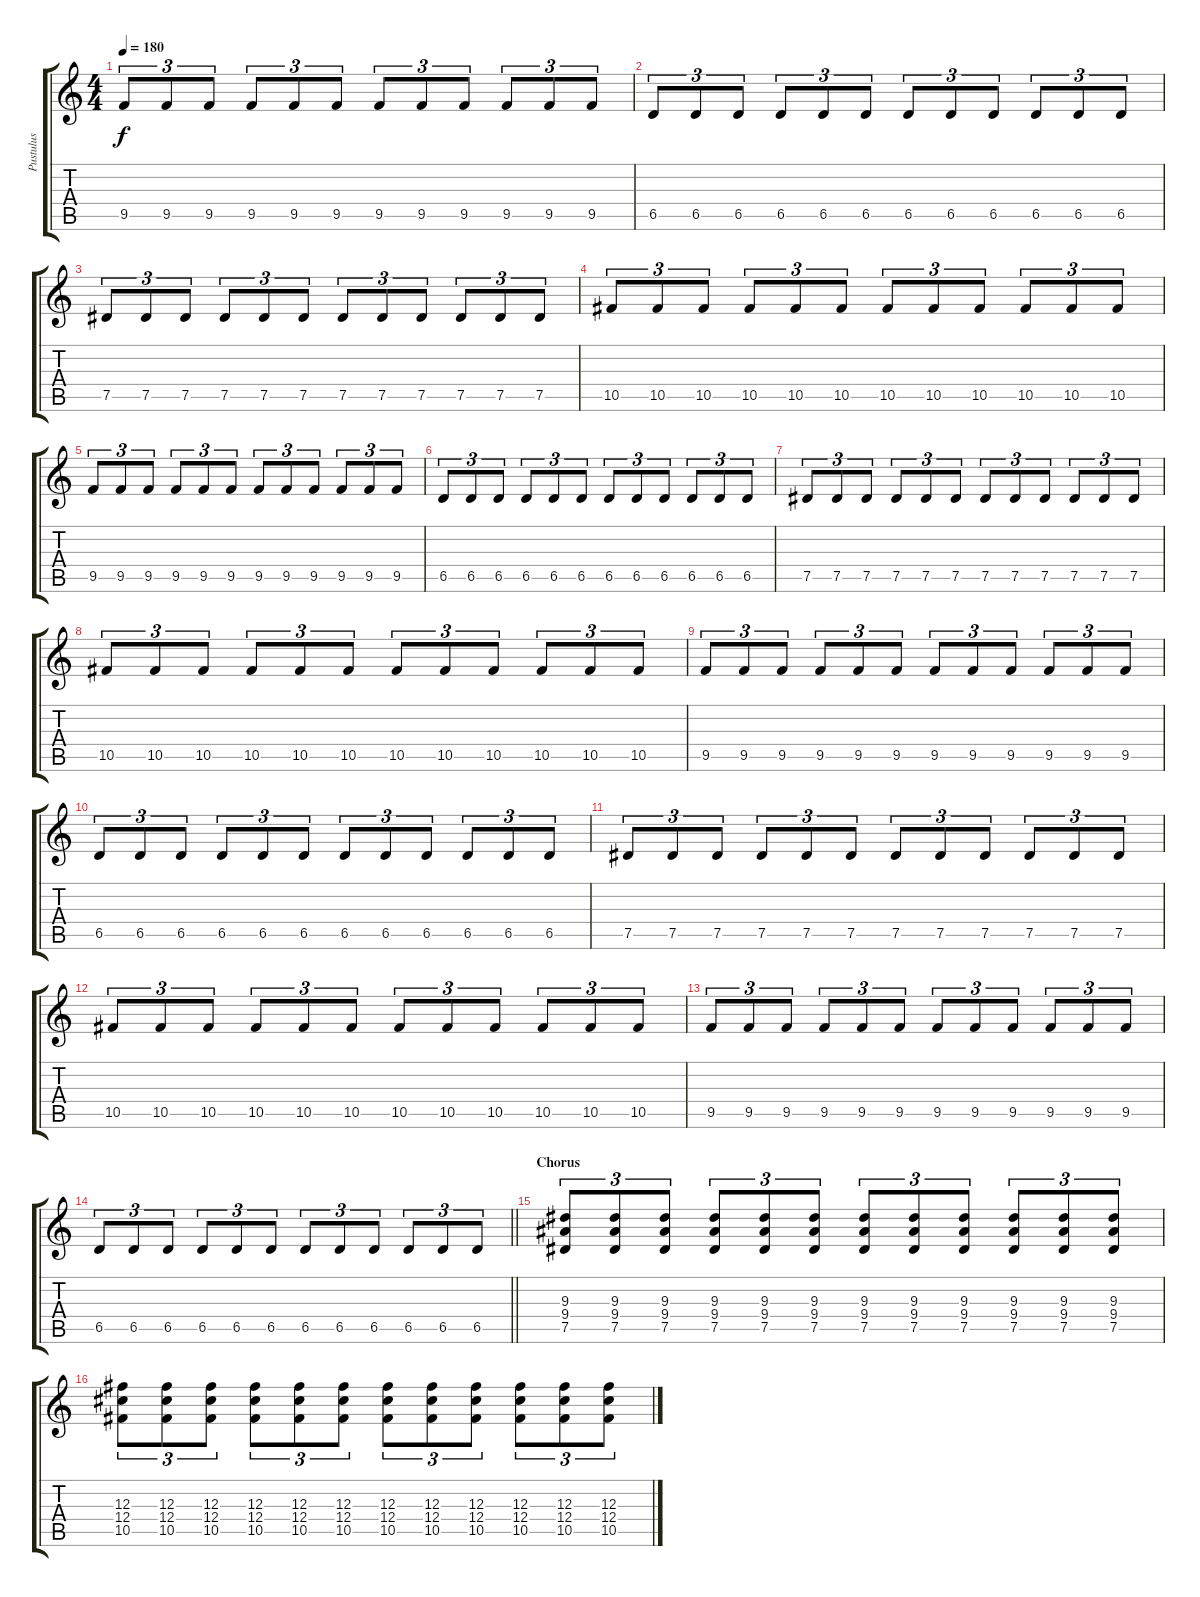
\track ("Pustulus" "Pustulus") {instrument overdrivenguitar}
\staff {score tabs}
\tuning (Eb4 Bb3 Gb3 Db3 Ab2 Eb2) {hide}
\ts (4 4)
\tempo 180
\clef g2
\ks c
9.5.8{tu (3 2) dy f} 9.5.8{tu (3 2)} 9.5.8{tu (3 2)} 9.5.8{tu (3 2)} 9.5.8{tu (3 2)} 9.5.8{tu (3 2)} 9.5.8{tu (3 2)} 9.5.8{tu (3 2)} 9.5.8{tu (3 2)} 9.5.8{tu (3 2)} 9.5.8{tu (3 2)} 9.5.8{tu (3 2)} |
6.5.8{tu (3 2)} 6.5.8{tu (3 2)} 6.5.8{tu (3 2)} 6.5.8{tu (3 2)} 6.5.8{tu (3 2)} 6.5.8{tu (3 2)} 6.5.8{tu (3 2)} 6.5.8{tu (3 2)} 6.5.8{tu (3 2)} 6.5.8{tu (3 2)} 6.5.8{tu (3 2)} 6.5.8{tu (3 2)} |
7.5.8{tu (3 2)} 7.5.8{tu (3 2)} 7.5.8{tu (3 2)} 7.5.8{tu (3 2)} 7.5.8{tu (3 2)} 7.5.8{tu (3 2)} 7.5.8{tu (3 2)} 7.5.8{tu (3 2)} 7.5.8{tu (3 2)} 7.5.8{tu (3 2)} 7.5.8{tu (3 2)} 7.5.8{tu (3 2)} |
10.5.8{tu (3 2)} 10.5.8{tu (3 2)} 10.5.8{tu (3 2)} 10.5.8{tu (3 2)} 10.5.8{tu (3 2)} 10.5.8{tu (3 2)} 10.5.8{tu (3 2)} 10.5.8{tu (3 2)} 10.5.8{tu (3 2)} 10.5.8{tu (3 2)} 10.5.8{tu (3 2)} 10.5.8{tu (3 2)} |
9.5.8{tu (3 2)} 9.5.8{tu (3 2)} 9.5.8{tu (3 2)} 9.5.8{tu (3 2)} 9.5.8{tu (3 2)} 9.5.8{tu (3 2)} 9.5.8{tu (3 2)} 9.5.8{tu (3 2)} 9.5.8{tu (3 2)} 9.5.8{tu (3 2)} 9.5.8{tu (3 2)} 9.5.8{tu (3 2)} |
6.5.8{tu (3 2)} 6.5.8{tu (3 2)} 6.5.8{tu (3 2)} 6.5.8{tu (3 2)} 6.5.8{tu (3 2)} 6.5.8{tu (3 2)} 6.5.8{tu (3 2)} 6.5.8{tu (3 2)} 6.5.8{tu (3 2)} 6.5.8{tu (3 2)} 6.5.8{tu (3 2)} 6.5.8{tu (3 2)} |
7.5.8{tu (3 2)} 7.5.8{tu (3 2)} 7.5.8{tu (3 2)} 7.5.8{tu (3 2)} 7.5.8{tu (3 2)} 7.5.8{tu (3 2)} 7.5.8{tu (3 2)} 7.5.8{tu (3 2)} 7.5.8{tu (3 2)} 7.5.8{tu (3 2)} 7.5.8{tu (3 2)} 7.5.8{tu (3 2)} |
10.5.8{tu (3 2)} 10.5.8{tu (3 2)} 10.5.8{tu (3 2)} 10.5.8{tu (3 2)} 10.5.8{tu (3 2)} 10.5.8{tu (3 2)} 10.5.8{tu (3 2)} 10.5.8{tu (3 2)} 10.5.8{tu (3 2)} 10.5.8{tu (3 2)} 10.5.8{tu (3 2)} 10.5.8{tu (3 2)} |
9.5.8{tu (3 2)} 9.5.8{tu (3 2)} 9.5.8{tu (3 2)} 9.5.8{tu (3 2)} 9.5.8{tu (3 2)} 9.5.8{tu (3 2)} 9.5.8{tu (3 2)} 9.5.8{tu (3 2)} 9.5.8{tu (3 2)} 9.5.8{tu (3 2)} 9.5.8{tu (3 2)} 9.5.8{tu (3 2)} |
6.5.8{tu (3 2)} 6.5.8{tu (3 2)} 6.5.8{tu (3 2)} 6.5.8{tu (3 2)} 6.5.8{tu (3 2)} 6.5.8{tu (3 2)} 6.5.8{tu (3 2)} 6.5.8{tu (3 2)} 6.5.8{tu (3 2)} 6.5.8{tu (3 2)} 6.5.8{tu (3 2)} 6.5.8{tu (3 2)} |
7.5.8{tu (3 2)} 7.5.8{tu (3 2)} 7.5.8{tu (3 2)} 7.5.8{tu (3 2)} 7.5.8{tu (3 2)} 7.5.8{tu (3 2)} 7.5.8{tu (3 2)} 7.5.8{tu (3 2)} 7.5.8{tu (3 2)} 7.5.8{tu (3 2)} 7.5.8{tu (3 2)} 7.5.8{tu (3 2)} |
10.5.8{tu (3 2)} 10.5.8{tu (3 2)} 10.5.8{tu (3 2)} 10.5.8{tu (3 2)} 10.5.8{tu (3 2)} 10.5.8{tu (3 2)} 10.5.8{tu (3 2)} 10.5.8{tu (3 2)} 10.5.8{tu (3 2)} 10.5.8{tu (3 2)} 10.5.8{tu (3 2)} 10.5.8{tu (3 2)} |
9.5.8{tu (3 2)} 9.5.8{tu (3 2)} 9.5.8{tu (3 2)} 9.5.8{tu (3 2)} 9.5.8{tu (3 2)} 9.5.8{tu (3 2)} 9.5.8{tu (3 2)} 9.5.8{tu (3 2)} 9.5.8{tu (3 2)} 9.5.8{tu (3 2)} 9.5.8{tu (3 2)} 9.5.8{tu (3 2)} |
\barLineRight lightlight
6.5.8{tu (3 2)} 6.5.8{tu (3 2)} 6.5.8{tu (3 2)} 6.5.8{tu (3 2)} 6.5.8{tu (3 2)} 6.5.8{tu (3 2)} 6.5.8{tu (3 2)} 6.5.8{tu (3 2)} 6.5.8{tu (3 2)} 6.5.8{tu (3 2)} 6.5.8{tu (3 2)} 6.5.8{tu (3 2)} |
\section ("" "Chorus")
(9.3 9.4 7.5).8{tu (3 2)} (9.3 9.4 7.5).8{tu (3 2)} (9.3 9.4 7.5).8{tu (3 2)} (9.3 9.4 7.5).8{tu (3 2)} (9.3 9.4 7.5).8{tu (3 2)} (9.3 9.4 7.5).8{tu (3 2)} (9.3 9.4 7.5).8{tu (3 2)} (9.3 9.4 7.5).8{tu (3 2)} (9.3 9.4 7.5).8{tu (3 2)} (9.3 9.4 7.5).8{tu (3 2)} (9.3 9.4 7.5).8{tu (3 2)} (9.3 9.4 7.5).8{tu (3 2)} |
(12.3 12.4 10.5).8{tu (3 2)} (12.3 12.4 10.5).8{tu (3 2)} (12.3 12.4 10.5).8{tu (3 2)} (12.3 12.4 10.5).8{tu (3 2)} (12.3 12.4 10.5).8{tu (3 2)} (12.3 12.4 10.5).8{tu (3 2)} (12.3 12.4 10.5).8{tu (3 2)} (12.3 12.4 10.5).8{tu (3 2)} (12.3 12.4 10.5).8{tu (3 2)} (12.3 12.4 10.5).8{tu (3 2)} (12.3 12.4 10.5).8{tu (3 2)} (12.3 12.4 10.5).8{tu (3 2)}
